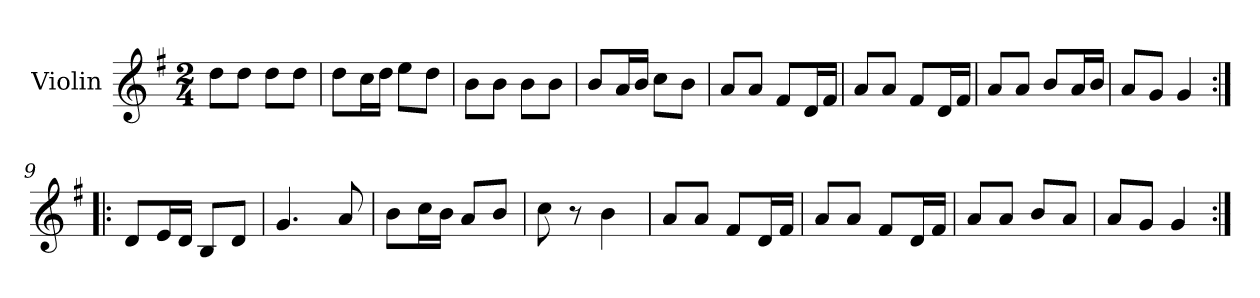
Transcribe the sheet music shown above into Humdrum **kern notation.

**kern
*part1
*staff1
*I"Violin
*I'Vln.
*clefG2
*k[f#]
*M2/4
=1
8dd\L
8dd\J
8dd\L
8dd\J
=2
8dd\L
16cc\L
16dd\JJ
8ee\L
8dd\J
=3
8b\L
8b\J
8b\L
8b\J
=4
8b/L
16a/L
16b/JJ
8cc\L
8b\J
=5
8a/L
8a/J
8f#/L
16d/L
16f#/JJ
=6
8a/L
8a/J
8f#/L
16d/L
16f#/JJ
=7
8a/L
8a/J
8b/L
16a/L
16b/JJ
=8
8a/L
8g/J
4g/
!!LO:LB:g=z
=9:|!|:
8d/L
16e/L
16d/JJ
8B/L
8d/J
=10
4.g/
8a/
=11
8b\L
16cc\L
16b\JJ
8a/L
8b/J
=12
8cc\
8r
4b\
=13
8a/L
8a/J
8f#/L
16d/L
16f#/JJ
=14
8a/L
8a/J
8f#/L
16d/L
16f#/JJ
=15
8a/L
8a/J
8b/L
8a/J
=16
8a/L
8g/J
4g/
=:|!
*-
